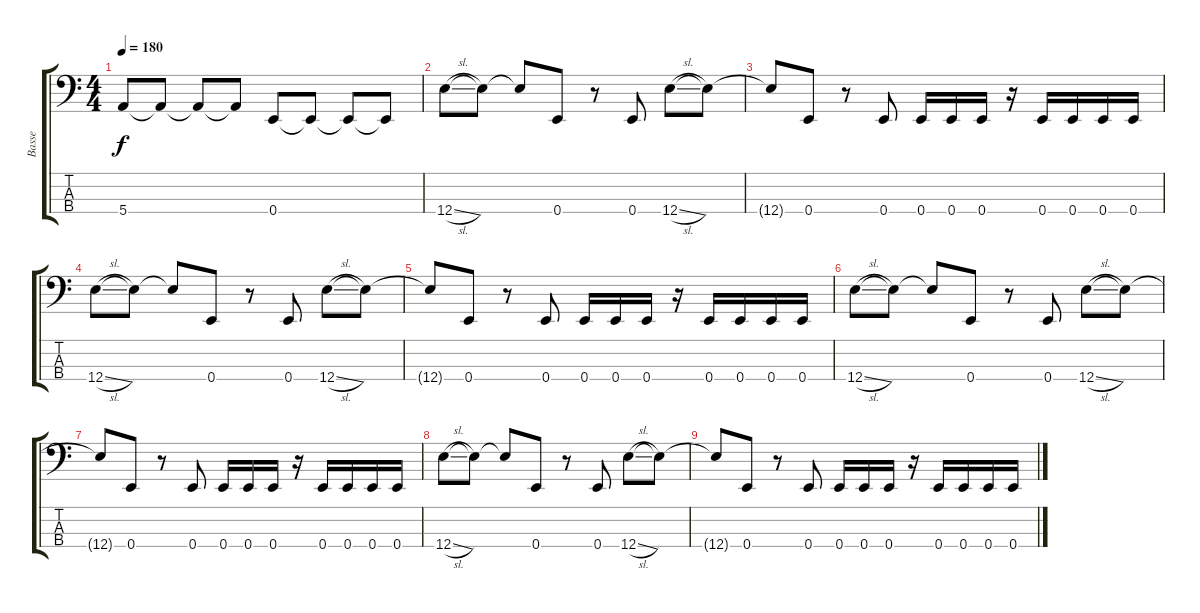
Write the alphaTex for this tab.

\track ("Basse" "Basse") {instrument electricbassfinger}
\staff {score tabs}
\tuning (G2 D2 A1 E1) {hide}
\ts (4 4)
\tempo 180
\clef f4
\ks c
5.4.8{dy f} 5.4{t}.8 5.4{t}.8 5.4{t}.8 0.4.8 0.4{t}.8 0.4{t}.8 0.4{t}.8 |
12.4{sl}.8 12.4{t}.8 12.4{t}.8 0.4.8 r.8 0.4.8 12.4{sl}.8 12.4{t}.8 |
12.4{t}.8 0.4.8 r.8 0.4.8 0.4.16 0.4.16 0.4.16 r.16 0.4.16 0.4.16 0.4.16 0.4.16 |
12.4{sl}.8 12.4{t}.8 12.4{t}.8 0.4.8 r.8 0.4.8 12.4{sl}.8 12.4{t}.8 |
12.4{t}.8 0.4.8 r.8 0.4.8 0.4.16 0.4.16 0.4.16 r.16 0.4.16 0.4.16 0.4.16 0.4.16 |
12.4{sl}.8 12.4{t}.8 12.4{t}.8 0.4.8 r.8 0.4.8 12.4{sl}.8 12.4{t}.8 |
12.4{t}.8 0.4.8 r.8 0.4.8 0.4.16 0.4.16 0.4.16 r.16 0.4.16 0.4.16 0.4.16 0.4.16 |
12.4{sl}.8 12.4{t}.8 12.4{t}.8 0.4.8 r.8 0.4.8 12.4{sl}.8 12.4{t}.8 |
12.4{t}.8 0.4.8 r.8 0.4.8 0.4.16 0.4.16 0.4.16 r.16 0.4.16 0.4.16 0.4.16 0.4.16
